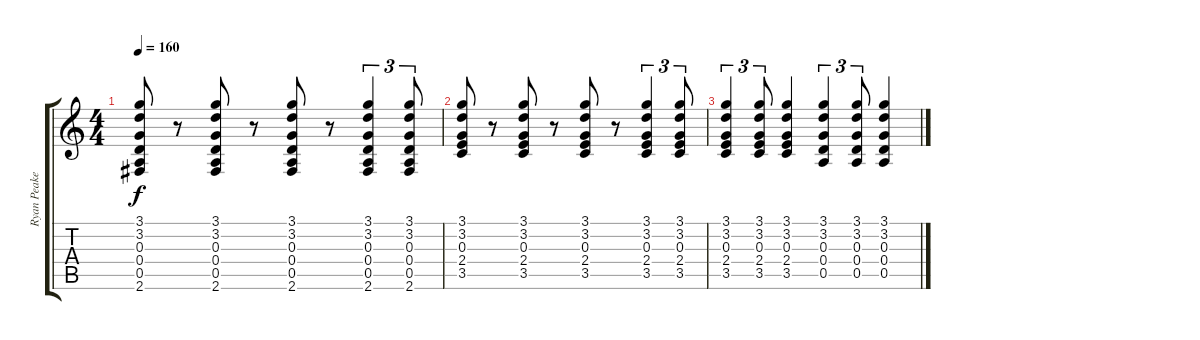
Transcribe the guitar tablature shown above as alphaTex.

\track ("Ryan Peake" "Ryan Peake") {instrument acousticguitarsteel}
\staff {score tabs}
\tuning (E4 B3 G3 D3 A2 E2) {hide}
\ts (4 4)
\tempo 160
\clef g2
\ks c
(3.1 3.2 0.3 0.4 0.5 2.6).8{dy f} r.8 (3.1 3.2 0.3 0.4 0.5 2.6).8 r.8 (3.1 3.2 0.3 0.4 0.5 2.6).8 r.8 (3.1 3.2 0.3 0.4 0.5 2.6).4{tu (3 2)} (3.1 3.2 0.3 0.4 0.5 2.6).8{tu (3 2)} |
(3.1 3.2 0.3 2.4 3.5).8 r.8 (3.1 3.2 0.3 2.4 3.5).8 r.8 (3.1 3.2 0.3 2.4 3.5).8 r.8 (3.1 3.2 0.3 2.4 3.5).4{tu (3 2)} (3.1 3.2 0.3 2.4 3.5).8{tu (3 2)} |
(3.1 3.2 0.3 2.4 3.5).4{tu (3 2)} (3.1 3.2 0.3 2.4 3.5).8{tu (3 2)} (3.1 3.2 0.3 2.4 3.5).4 (3.1 3.2 0.3 0.4 0.5).4{tu (3 2)} (3.1 3.2 0.3 0.4 0.5).8{tu (3 2)} (3.1 3.2 0.3 0.4 0.5).4
